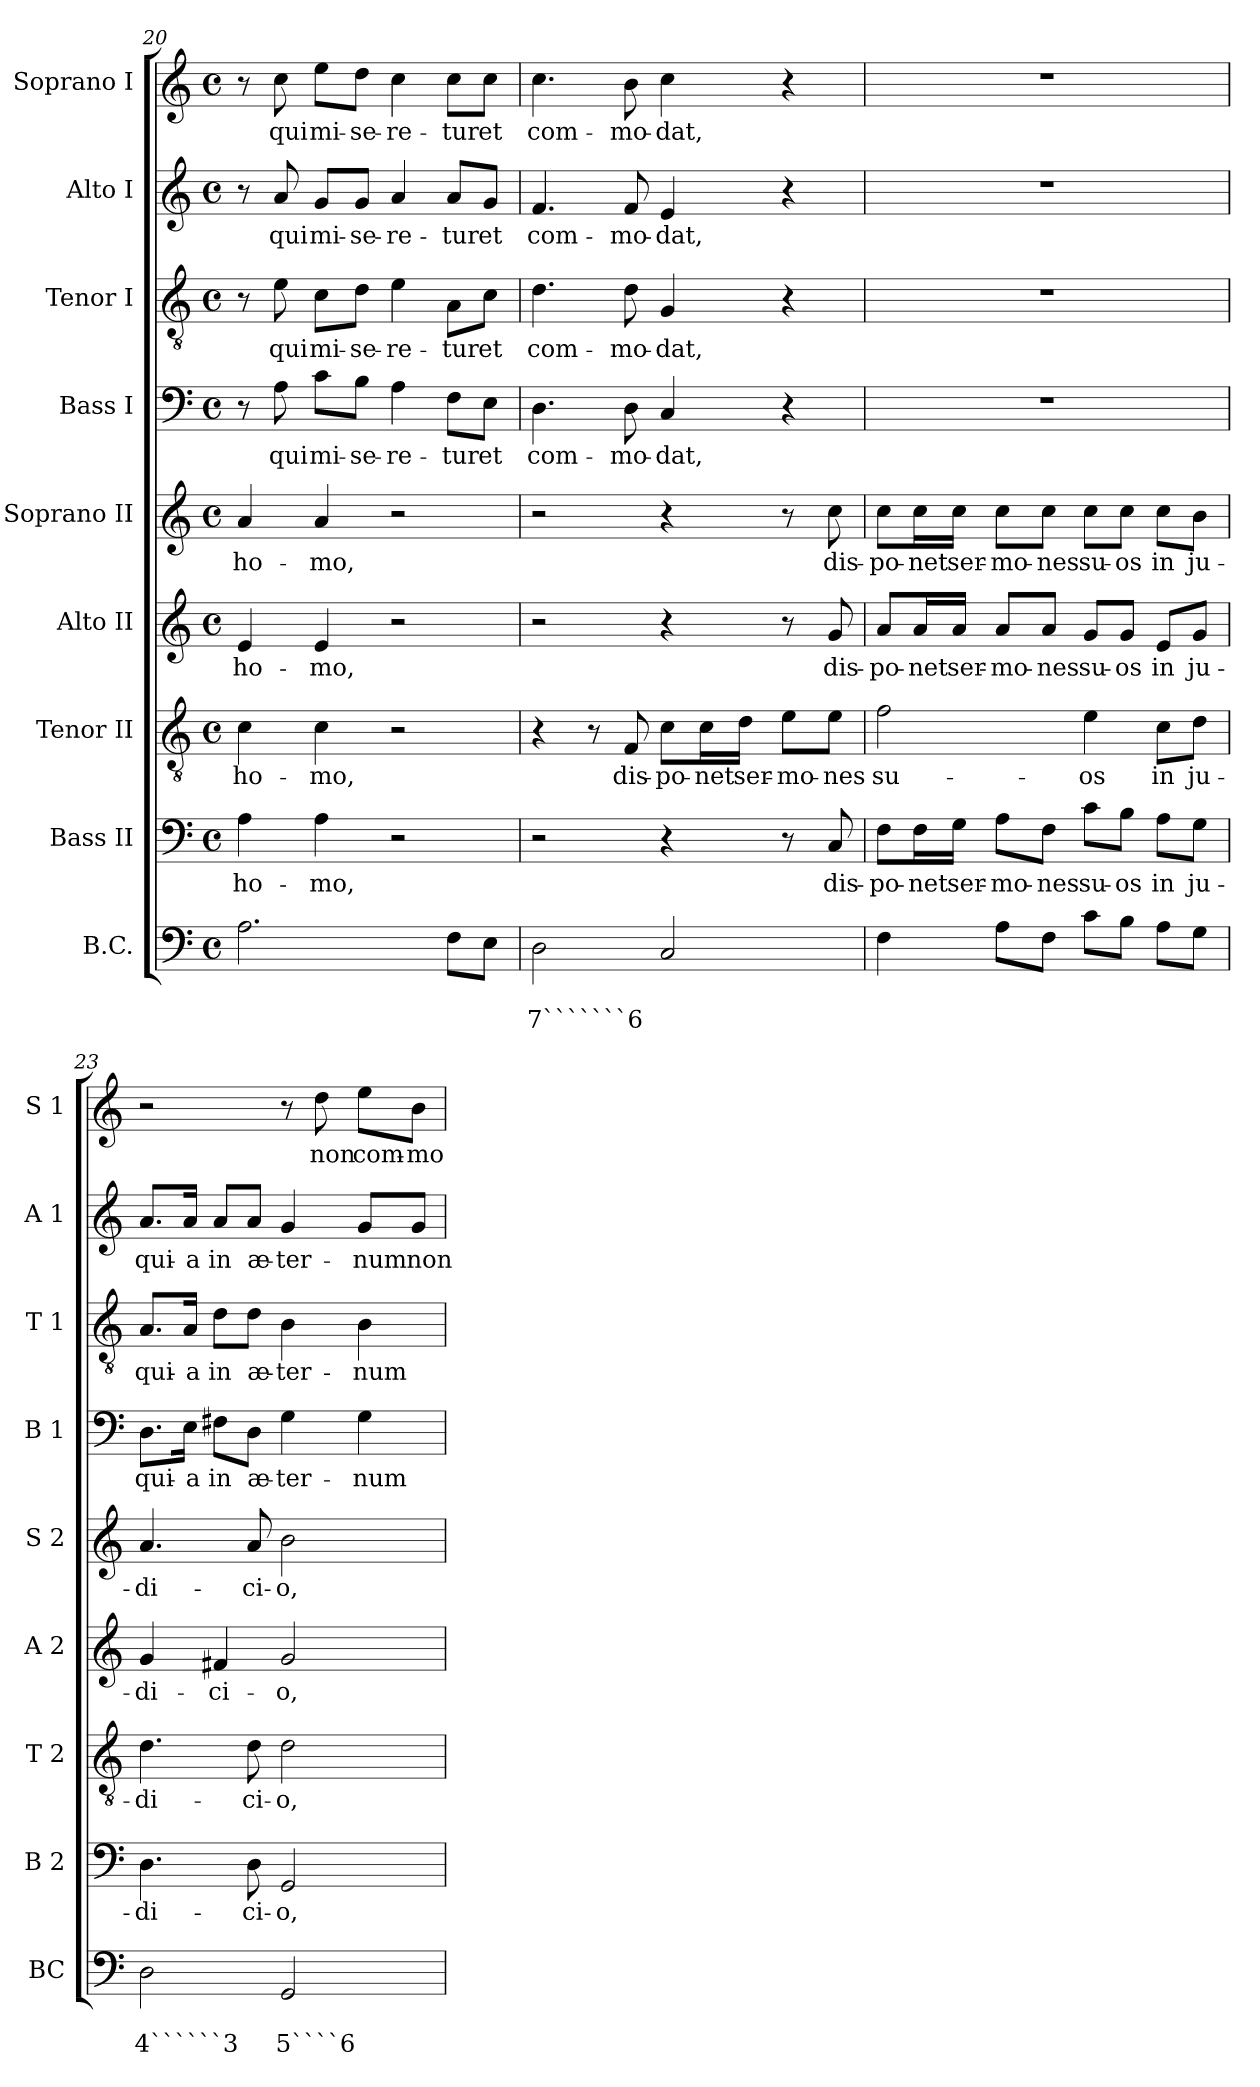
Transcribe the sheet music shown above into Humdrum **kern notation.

**kern	**text	**text	**kern	**text	**kern	**text	**kern	**text	**kern	**text	**kern	**text	**kern	**text	**kern	**text	**kern	**text
*part9	*part9	*part9	*part8	*part8	*part7	*part7	*part6	*part6	*part5	*part5	*part4	*part4	*part3	*part3	*part2	*part2	*part1	*part1
*staff9	*staff9	*staff9	*staff8	*staff8	*staff7	*staff7	*staff6	*staff6	*staff5	*staff5	*staff4	*staff4	*staff3	*staff3	*staff2	*staff2	*staff1	*staff1
*I"B.C.	*	*	*I"Bass II	*	*I"Tenor II	*	*I"Alto II	*	*I"Soprano II	*	*I"Bass I	*	*I"Tenor I	*	*I"Alto I	*	*I"Soprano I	*
*I'BC	*	*	*I'B 2	*	*I'T 2	*	*I'A 2	*	*I'S 2	*	*I'B 1	*	*I'T 1	*	*I'A 1	*	*I'S 1	*
*clefF4	*	*	*clefF4	*	*clefGv2	*	*clefG2	*	*clefG2	*	*clefF4	*	*clefGv2	*	*clefG2	*	*clefG2	*
*k[]	*	*	*k[]	*	*k[]	*	*k[]	*	*k[]	*	*k[]	*	*k[]	*	*k[]	*	*k[]	*
*C:	*	*	*C:	*	*C:	*	*C:	*	*C:	*	*C:	*	*C:	*	*C:	*	*C:	*
*M4/4	*	*	*M4/4	*	*M4/4	*	*M4/4	*	*M4/4	*	*M4/4	*	*M4/4	*	*M4/4	*	*M4/4	*
*met(c)	*	*	*met(c)	*	*met(c)	*	*met(c)	*	*met(c)	*	*met(c)	*	*met(c)	*	*met(c)	*	*met(c)	*
=20	=20	=20	=20	=20	=20	=20	=20	=20	=20	=20	=20	=20	=20	=20	=20	=20	=20	=20
!	!	!	!	!LO:LY:b	!	!LO:LY:b	!	!LO:LY:b	!	!LO:LY:b	!	!	!	!	!	!	!	!
2.A\	.	.	4A\	ho-	4c\	ho-	4e/	ho-	4a/	ho-	8r	.	8r	.	8r	.	8r	.
!	!	!	!	!	!	!	!	!	!	!	!	!LO:LY:b	!	!LO:LY:b	!	!LO:LY:b	!	!LO:LY:b
.	.	.	.	.	.	.	.	.	.	.	8A\	qui	8e\	qui	8a/	qui	8cc\	qui
!	!	!	!	!LO:LY:b	!	!LO:LY:b	!	!LO:LY:b	!	!LO:LY:b	!	!LO:LY:b	!	!LO:LY:b	!	!LO:LY:b	!	!LO:LY:b
.	.	.	4A\	-mo,	4c\	-mo,	4e/	-mo,	4a/	-mo,	8c\L	mi-	8c\L	mi-	8g/L	mi-	8ee\L	mi-
!	!	!	!	!	!	!	!	!	!	!	!	!LO:LY:b	!	!LO:LY:b	!	!LO:LY:b	!	!LO:LY:b
.	.	.	.	.	.	.	.	.	.	.	8B\J	-se-	8d\J	-se-	8g/J	-se-	8dd\J	-se-
!	!	!	!	!	!	!	!	!	!	!	!	!LO:LY:b	!	!LO:LY:b	!	!LO:LY:b	!	!LO:LY:b
.	.	.	2r	.	2r	.	2r	.	2r	.	4A\	-re-	4e\	-re-	4a/	-re-	4cc\	-re-
!	!	!	!	!	!	!	!	!	!	!	!	!LO:LY:b	!	!LO:LY:b	!	!LO:LY:b	!	!LO:LY:b
8F\L	.	.	.	.	.	.	.	.	.	.	8F\L	-tur	8A\L	-tur	8a/L	-tur	8cc\L	-tur
!	!	!	!	!	!	!	!	!	!	!	!	!LO:LY:b	!	!LO:LY:b	!	!LO:LY:b	!	!LO:LY:b
8E\J	.	.	.	.	.	.	.	.	.	.	8E\J	et	8c\J	et	8g/J	et	8cc\J	et
=21	=21	=21	=21	=21	=21	=21	=21	=21	=21	=21	=21	=21	=21	=21	=21	=21	=21	=21
!	!	!LO:LY:b	!	!	!	!	!	!	!	!	!	!LO:LY:b	!	!LO:LY:b	!	!LO:LY:b	!	!LO:LY:b
2D\	.	7```````6	2r	.	4r	.	2r	.	2r	.	4.D\	com-	4.d\	com-	4.f/	com-	4.cc\	com-
.	.	.	.	.	8r	.	.	.	.	.	.	.	.	.	.	.	.	.
!	!	!	!	!	!	!LO:LY:b	!	!	!	!	!	!LO:LY:b	!	!LO:LY:b	!	!LO:LY:b	!	!LO:LY:b
.	.	.	.	.	8F/	dis-	.	.	.	.	8D\	-mo-	8d\	-mo-	8f/	-mo-	8b\	-mo-
!	!	!	!	!	!	!LO:LY:b	!	!	!	!	!	!LO:LY:b	!	!LO:LY:b	!	!LO:LY:b	!	!LO:LY:b
2C/	.	.	4r	.	8c\L	-po-	4r	.	4r	.	4C/	-dat,	4G/	-dat,	4e/	-dat,	4cc\	-dat,
!	!	!	!	!	!	!LO:LY:b	!	!	!	!	!	!	!	!	!	!	!	!
.	.	.	.	.	16c\L	-net	.	.	.	.	.	.	.	.	.	.	.	.
!	!	!	!	!	!	!LO:LY:b	!	!	!	!	!	!	!	!	!	!	!	!
.	.	.	.	.	16d\JJ	ser-	.	.	.	.	.	.	.	.	.	.	.	.
!	!	!	!	!	!	!LO:LY:b	!	!	!	!	!	!	!	!	!	!	!	!
.	.	.	8r	.	8e\L	-mo-	8r	.	8r	.	4r	.	4r	.	4r	.	4r	.
!	!	!	!	!LO:LY:b	!	!LO:LY:b	!	!LO:LY:b	!	!LO:LY:b	!	!	!	!	!	!	!	!
.	.	.	8C/	dis-	8e\J	-nes	8g/	dis-	8cc\	dis-	.	.	.	.	.	.	.	.
!!LO:PB:g=z
=22	=22	=22	=22	=22	=22	=22	=22	=22	=22	=22	=22	=22	=22	=22	=22	=22	=22	=22
!	!	!	!	!LO:LY:b	!	!LO:LY:b	!	!LO:LY:b	!	!LO:LY:b	!	!	!	!	!	!	!	!
4F\	.	.	8F\L	-po-	2f\	su-	8a/L	-po-	8cc\L	-po-	1r	.	1r	.	1r	.	1r	.
!	!	!	!	!LO:LY:b	!	!	!	!LO:LY:b	!	!LO:LY:b	!	!	!	!	!	!	!	!
.	.	.	16F\L	-net	.	.	16a/L	-net	16cc\L	-net	.	.	.	.	.	.	.	.
!	!	!	!	!LO:LY:b	!	!	!	!LO:LY:b	!	!LO:LY:b	!	!	!	!	!	!	!	!
.	.	.	16G\JJ	ser-	.	.	16a/JJ	ser-	16cc\JJ	ser-	.	.	.	.	.	.	.	.
!	!	!	!	!LO:LY:b	!	!	!	!LO:LY:b	!	!LO:LY:b	!	!	!	!	!	!	!	!
8A\L	.	.	8A\L	-mo-	.	.	8a/L	-mo-	8cc\L	-mo-	.	.	.	.	.	.	.	.
!	!	!	!	!LO:LY:b	!	!	!	!LO:LY:b	!	!LO:LY:b	!	!	!	!	!	!	!	!
8F\J	.	.	8F\J	-nes	.	.	8a/J	-nes	8cc\J	-nes	.	.	.	.	.	.	.	.
!	!	!	!	!LO:LY:b	!	!LO:LY:b	!	!LO:LY:b	!	!LO:LY:b	!	!	!	!	!	!	!	!
8c\L	.	.	8c\L	su-	4e\	-os	8g/L	su-	8cc\L	su-	.	.	.	.	.	.	.	.
!	!	!	!	!LO:LY:b	!	!	!	!LO:LY:b	!	!LO:LY:b	!	!	!	!	!	!	!	!
8B\J	.	.	8B\J	-os	.	.	8g/J	-os	8cc\J	-os	.	.	.	.	.	.	.	.
!	!	!	!	!LO:LY:b	!	!LO:LY:b	!	!LO:LY:b	!	!LO:LY:b	!	!	!	!	!	!	!	!
8A\L	.	.	8A\L	in	8c\L	in	8e/L	in	8cc\L	in	.	.	.	.	.	.	.	.
!	!	!	!	!LO:LY:b	!	!LO:LY:b	!	!LO:LY:b	!	!LO:LY:b	!	!	!	!	!	!	!	!
8G\J	.	.	8G\J	ju-	8d\J	ju-	8g/J	ju-	8b\J	ju-	.	.	.	.	.	.	.	.
=23	=23	=23	=23	=23	=23	=23	=23	=23	=23	=23	=23	=23	=23	=23	=23	=23	=23	=23
!	!	!LO:LY:b	!	!LO:LY:b	!	!LO:LY:b	!	!LO:LY:b	!	!LO:LY:b	!	!LO:LY:b	!	!LO:LY:b	!	!LO:LY:b	!	!
2D\	.	4``````3	4.D\	-di-	4.d\	-di-	4g/	-di-	4.a/	-di-	8.D\L	qui-	8.A/L	qui-	8.a/L	qui-	2r	.
!	!	!	!	!	!	!	!	!	!	!	!	!LO:LY:b	!	!LO:LY:b	!	!LO:LY:b	!	!
.	.	.	.	.	.	.	.	.	.	.	16E\Jk	-a	16A/Jk	-a	16a/Jk	-a	.	.
!	!	!	!	!	!	!	!	!LO:LY:b	!	!	!	!LO:LY:b	!	!LO:LY:b	!	!LO:LY:b	!	!
.	.	.	.	.	.	.	4f#X/	-ci-	.	.	8F#X\L	in	8d\L	in	8a/L	in	.	.
!	!	!	!	!LO:LY:b	!	!LO:LY:b	!	!	!	!LO:LY:b	!	!LO:LY:b	!	!LO:LY:b	!	!LO:LY:b	!	!
.	.	.	8D\	-ci-	8d\	-ci-	.	.	8a/	-ci-	8D\J	æ-	8d\J	æ-	8a/J	æ-	.	.
!	!	!LO:LY:b	!	!LO:LY:b	!	!LO:LY:b	!	!LO:LY:b	!	!LO:LY:b	!	!LO:LY:b	!	!LO:LY:b	!	!LO:LY:b	!	!
2GG/	.	5````6	2GG/	-o,	2d\	-o,	2g/	-o,	2b\	-o,	4G\	-ter-	4B\	-ter-	4g/	-ter-	8r	.
!	!	!	!	!	!	!	!	!	!	!	!	!	!	!	!	!	!	!LO:LY:b
.	.	.	.	.	.	.	.	.	.	.	.	.	.	.	.	.	8dd\	non
!	!	!	!	!	!	!	!	!	!	!	!	!LO:LY:b	!	!LO:LY:b	!	!LO:LY:b	!	!LO:LY:b
.	.	.	.	.	.	.	.	.	.	.	4G\	-num	4B\	-num	8g/L	-num	8ee\L	com-
!	!	!	!	!	!	!	!	!	!	!	!	!	!	!	!	!LO:LY:b	!	!LO:LY:b
.	.	.	.	.	.	.	.	.	.	.	.	.	.	.	8g/J	non	8b\J	-mo-
=	=	=	=	=	=	=	=	=	=	=	=	=	=	=	=	=	=	=
*-	*-	*-	*-	*-	*-	*-	*-	*-	*-	*-	*-	*-	*-	*-	*-	*-	*-	*-
